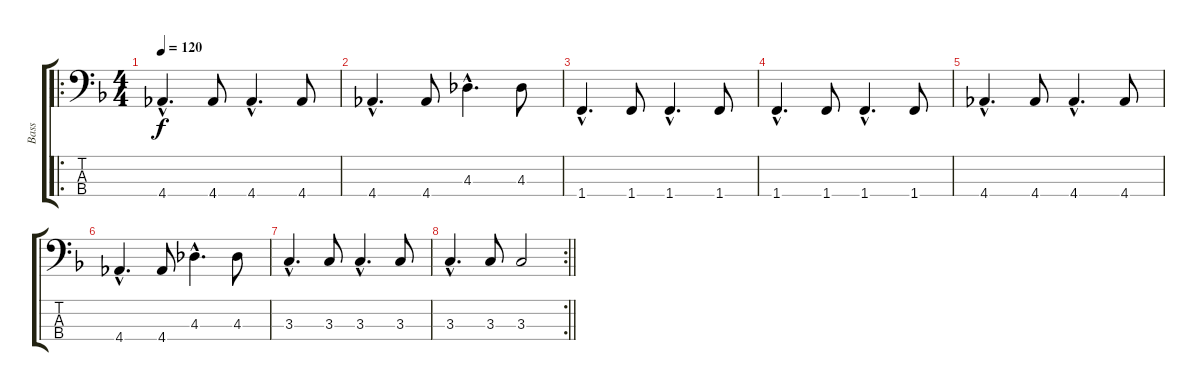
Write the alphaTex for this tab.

\track ("Bass" "Bass") {instrument electricbassfinger}
\staff {score tabs}
\tuning (G2 D2 A1 E1) {hide}
\ro
\ts (4 4)
\tempo 120
\clef f4
\ks f
4.4{hac}.4{d dy f instrument electricbassfinger} 4.4.8 4.4{hac}.4{d} 4.4.8 |
4.4{hac}.4{d} 4.4.8 4.3{hac}.4{d} 4.3.8 |
1.4{hac}.4{d} 1.4.8 1.4{hac}.4{d} 1.4.8 |
1.4{hac}.4{d} 1.4.8 1.4{hac}.4{d} 1.4.8 |
4.4{hac}.4{d} 4.4.8 4.4{hac}.4{d} 4.4.8 |
4.4{hac}.4{d} 4.4.8 4.3{hac}.4{d} 4.3.8 |
3.3{hac}.4{d} 3.3.8 3.3{hac}.4{d} 3.3.8 |
\rc 2
\barLineRight lightlight
3.3{hac}.4{d} 3.3.8 3.3.2
